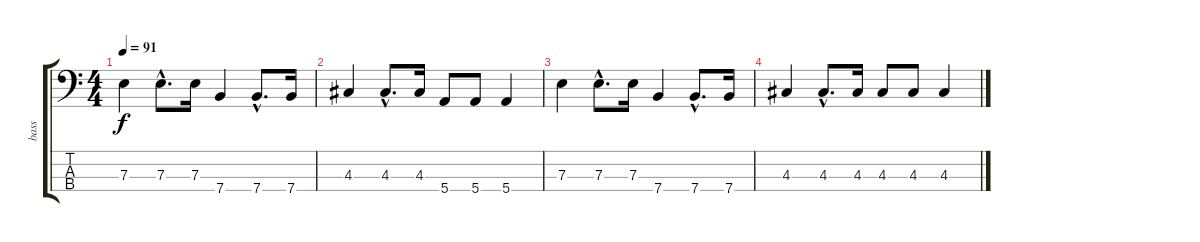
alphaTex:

\track ("bass" "bass") {instrument electricbassfinger}
\staff {score tabs}
\tuning (G2 D2 A1 E1) {hide}
\ts (4 4)
\tempo 91
\clef f4
\ks c
7.3.4{dy f} 7.3{hac}.8{d} 7.3.16 7.4.4 7.4{hac}.8{d} 7.4.16 |
4.3.4 4.3{hac}.8{d} 4.3.16 5.4.8 5.4.8 5.4.4 |
7.3.4 7.3{hac}.8{d} 7.3.16 7.4.4 7.4{hac}.8{d} 7.4.16 |
4.3.4 4.3{hac}.8{d} 4.3.16 4.3.8 4.3.8 4.3.4
